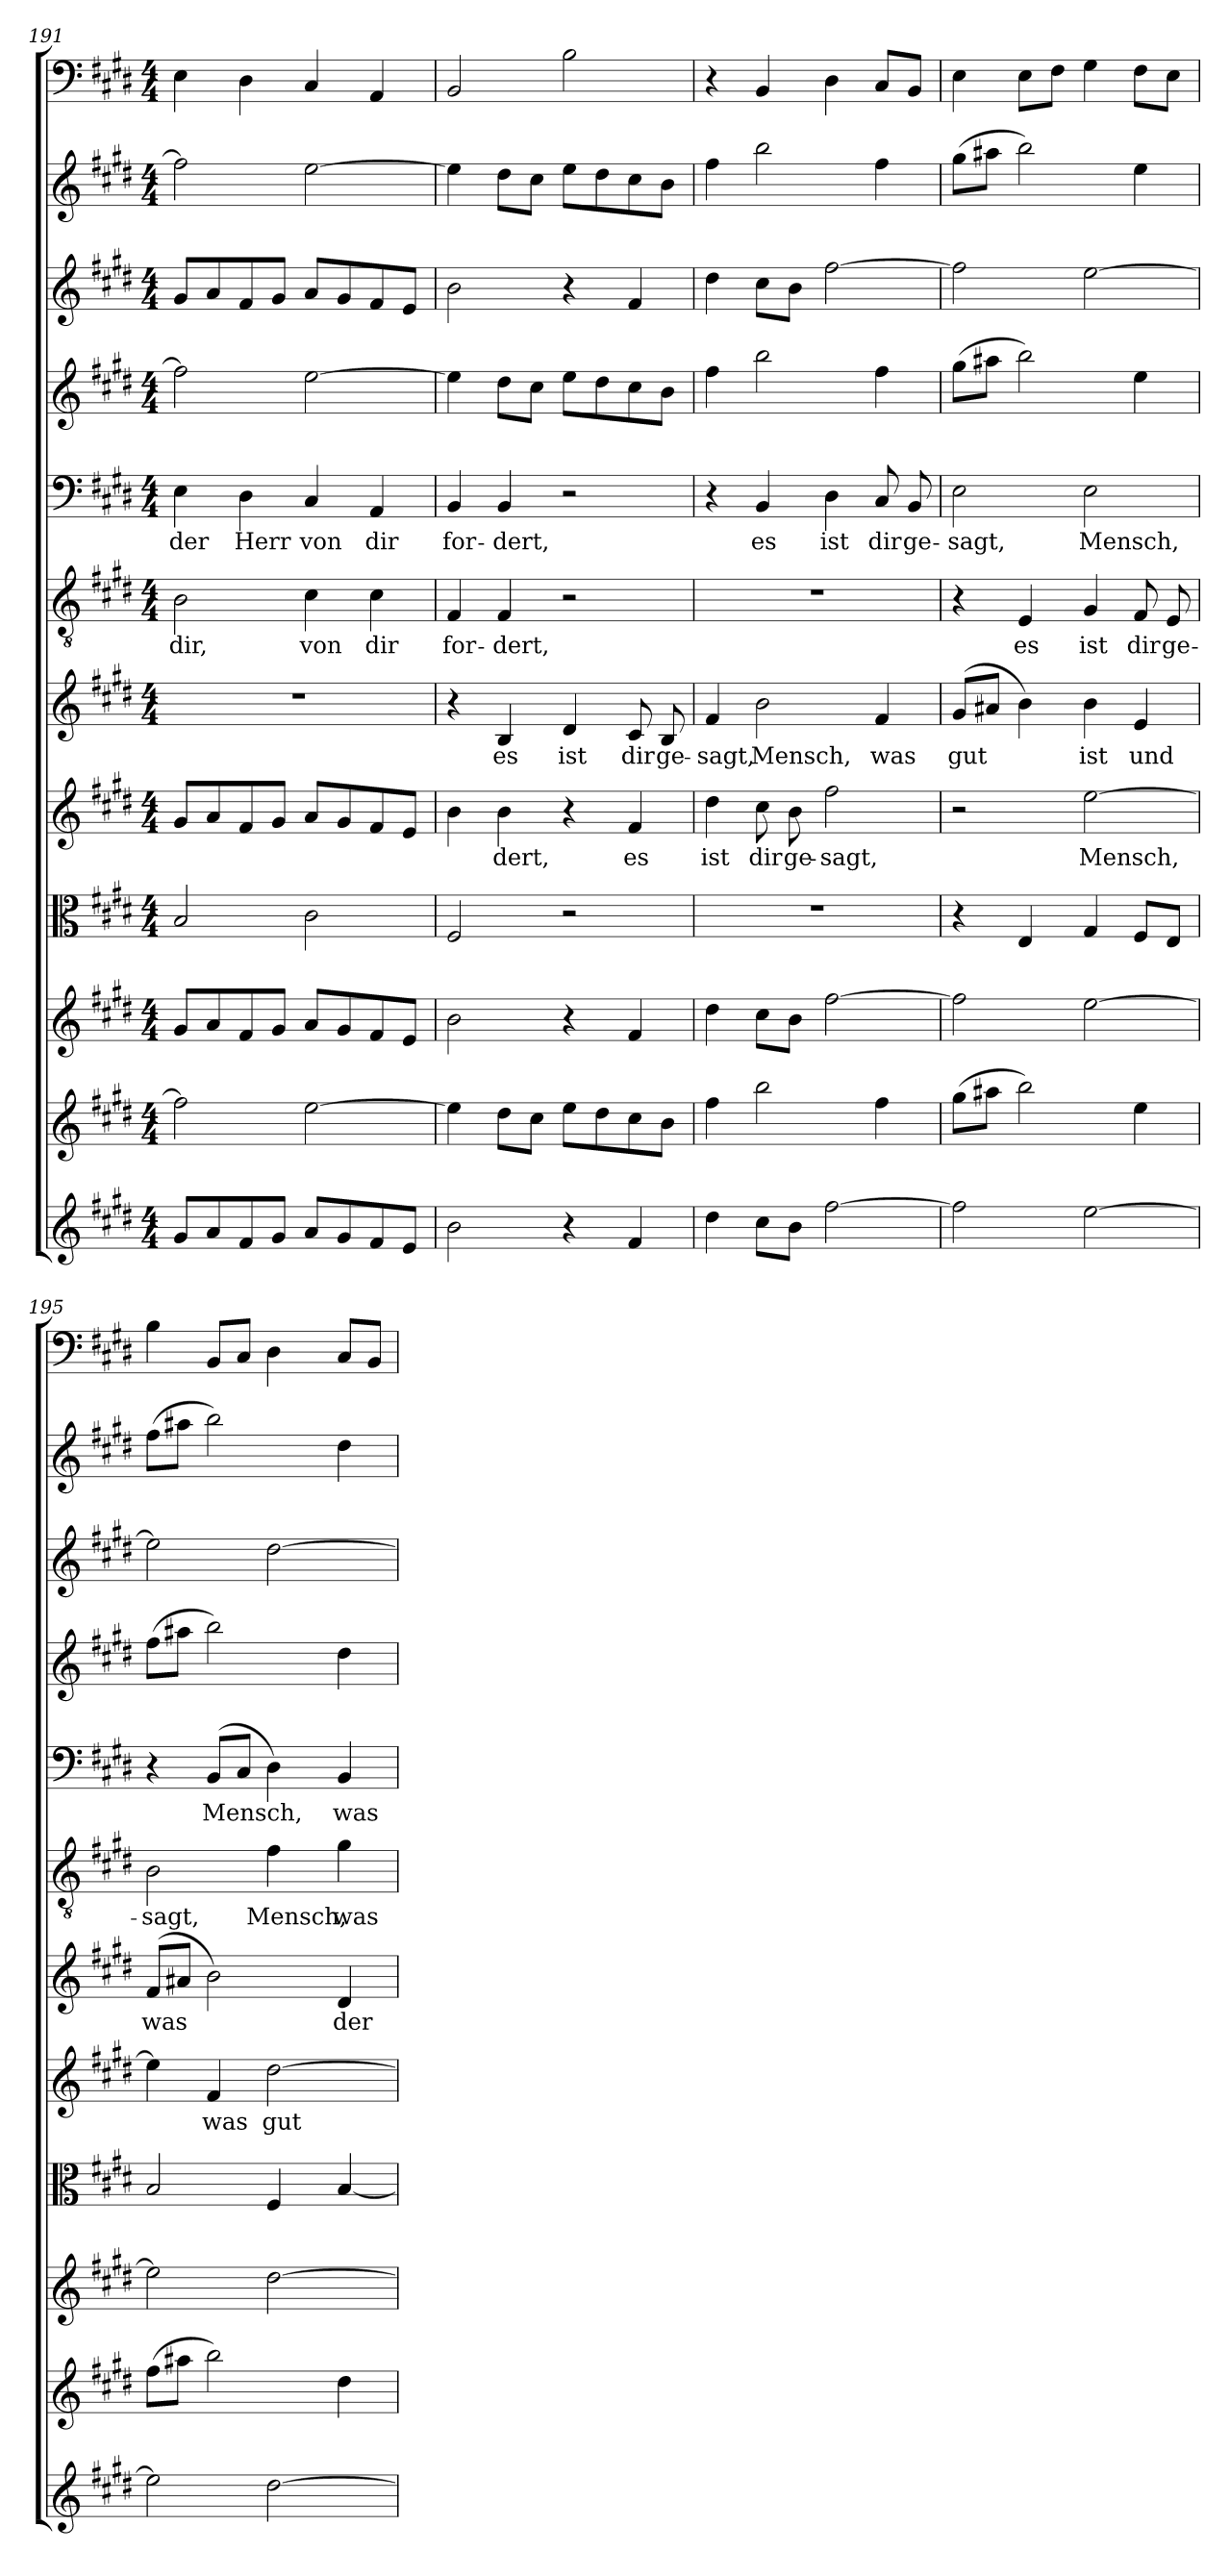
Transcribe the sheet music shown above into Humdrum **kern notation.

**kern	**kern	**kern	**kern	**kern	**text	**kern	**text	**kern	**text	**kern	**text	**kern	**kern	**kern	**kern
*part12	*part11	*part10	*part9	*part8	*part8	*part7	*part7	*part6	*part6	*part5	*part5	*part4	*part3	*part2	*part1
*staff12	*staff11	*staff10	*staff9	*staff8	*staff8	*staff7	*staff7	*staff6	*staff6	*staff5	*staff5	*staff4	*staff3	*staff2	*staff1
*clefG2	*clefG2	*clefG2	*clefC3	*clefG2	*	*clefG2	*	*clefGv2	*	*clefF4	*	*clefG2	*clefG2	*clefG2	*clefF4
*k[f#c#g#d#]	*k[f#c#g#d#]	*k[f#c#g#d#]	*k[f#c#g#d#]	*k[f#c#g#d#]	*	*k[f#c#g#d#]	*	*k[f#c#g#d#]	*	*k[f#c#g#d#]	*	*k[f#c#g#d#]	*k[f#c#g#d#]	*k[f#c#g#d#]	*k[f#c#g#d#]
*E:	*E:	*E:	*E:	*E:	*	*E:	*	*E:	*	*E:	*	*E:	*E:	*E:	*E:
*M4/4	*M4/4	*M4/4	*M4/4	*M4/4	*	*M4/4	*	*M4/4	*	*M4/4	*	*M4/4	*M4/4	*M4/4	*M4/4
=191	=191	=191	=191	=191	=191	=191	=191	=191	=191	=191	=191	=191	=191	=191	=191
8g#/L	2ff#\]	8g#/L	2B/	8g#/L	.	1r	.	2B\	dir,	4E\	der	2ff#\]	8g#/L	2ff#\]	4E\
8a/	.	8a/	.	8a/	.	.	.	.	.	.	.	.	8a/	.	.
8f#/	.	8f#/	.	8f#/	.	.	.	.	.	4D#\	Herr	.	8f#/	.	4D#\
8g#/J	.	8g#/J	.	8g#/J	.	.	.	.	.	.	.	.	8g#/J	.	.
8a/L	[2ee\	8a/L	2c#\	8a/L	.	.	.	4c#\	von	4C#/	von	[2ee\	8a/L	[2ee\	4C#/
8g#/	.	8g#/	.	8g#/	.	.	.	.	.	.	.	.	8g#/	.	.
8f#/	.	8f#/	.	8f#/	.	.	.	4c#\	dir	4AA/	dir	.	8f#/	.	4AA/
8e/J	.	8e/J	.	8e/J	.	.	.	.	.	.	.	.	8e/J	.	.
=192	=192	=192	=192	=192	=192	=192	=192	=192	=192	=192	=192	=192	=192	=192	=192
2b\	4ee\]	2b\	2F#/	4b\	.	4r	.	4F#/	for-	4BB/	for-	4ee\]	2b\	4ee\]	2BB/
.	8dd#\L	.	.	4b\	-dert,	4B/	es	4F#/	-dert,	4BB/	-dert,	8dd#\L	.	8dd#\L	.
.	8cc#\J	.	.	.	.	.	.	.	.	.	.	8cc#\J	.	8cc#\J	.
4r	8ee\L	4r	2r	4r	.	4d#/	ist	2r	.	2r	.	8ee\L	4r	8ee\L	2B\
.	8dd#\	.	.	.	.	.	.	.	.	.	.	8dd#\	.	8dd#\	.
4f#/	8cc#\	4f#/	.	4f#/	es	8c#/	dir	.	.	.	.	8cc#\	4f#/	8cc#\	.
.	8b\J	.	.	.	.	8B/	ge-	.	.	.	.	8b\J	.	8b\J	.
=193	=193	=193	=193	=193	=193	=193	=193	=193	=193	=193	=193	=193	=193	=193	=193
4dd#\	4ff#\	4dd#\	1r	4dd#\	ist	4f#/	-sagt,	1r	.	4r	.	4ff#\	4dd#\	4ff#\	4r
8cc#\L	2bb\	8cc#\L	.	8cc#\	dir	2b\	Mensch,	.	.	4BB/	es	2bb\	8cc#\L	2bb\	4BB/
8b\J	.	8b\J	.	8b\	ge-	.	.	.	.	.	.	.	8b\J	.	.
[2ff#\	.	[2ff#\	.	2ff#\	-sagt,	.	.	.	.	4D#\	ist	.	[2ff#\	.	4D#\
.	4ff#\	.	.	.	.	4f#/	was	.	.	8C#/	dir	4ff#\	.	4ff#\	8C#/L
.	.	.	.	.	.	.	.	.	.	8BB/	ge-	.	.	.	8BB/J
=194	=194	=194	=194	=194	=194	=194	=194	=194	=194	=194	=194	=194	=194	=194	=194
2ff#\]	(8gg#\L	2ff#\]	4r	2r	.	(8g#/L	gut	4r	.	2E\	-sagt,	(8gg#\L	2ff#\]	(8gg#\L	4E\
.	8aa#X\J	.	.	.	.	8a#X/J	.	.	.	.	.	8aa#X\J	.	8aa#X\J	.
.	2bb\)	.	4E/	.	.	4b\)	.	4E/	es	.	.	2bb\)	.	2bb\)	8E\L
.	.	.	.	.	.	.	.	.	.	.	.	.	.	.	8F#\J
[2ee\	.	[2ee\	4G#/	[2ee\	Mensch,	4b\	ist	4G#/	ist	2E\	Mensch,	.	[2ee\	.	4G#\
.	4ee\	.	8F#/L	.	.	4e/	und	8F#/	dir	.	.	4ee\	.	4ee\	8F#\L
.	.	.	8E/J	.	.	.	.	8E/	ge-	.	.	.	.	.	8E\J
=195	=195	=195	=195	=195	=195	=195	=195	=195	=195	=195	=195	=195	=195	=195	=195
2ee\]	(8ff#\L	2ee\]	2B/	4ee\]	.	(8f#/L	was	2B\	-sagt,	4r	.	(8ff#\L	2ee\]	(8ff#\L	4B\
.	8aa#X\J	.	.	.	.	8a#X/J	.	.	.	.	.	8aa#X\J	.	8aa#X\J	.
.	2bb\)	.	.	4f#/	was	2b\)	.	.	.	(8BB/L	Mensch,	2bb\)	.	2bb\)	8BB/L
.	.	.	.	.	.	.	.	.	.	8C#/J	.	.	.	.	8C#/J
[2dd#\	.	[2dd#\	4F#/	[2dd#\	gut	.	.	4f#\	Mensch,	4D#\)	.	.	[2dd#\	.	4D#\
.	4dd#\	.	[4B/	.	.	4d#/	der	4g#\	was	4BB/	was	4dd#\	.	4dd#\	8C#/L
.	.	.	.	.	.	.	.	.	.	.	.	.	.	.	8BB/J
=	=	=	=	=	=	=	=	=	=	=	=	=	=	=	=
*-	*-	*-	*-	*-	*-	*-	*-	*-	*-	*-	*-	*-	*-	*-	*-
